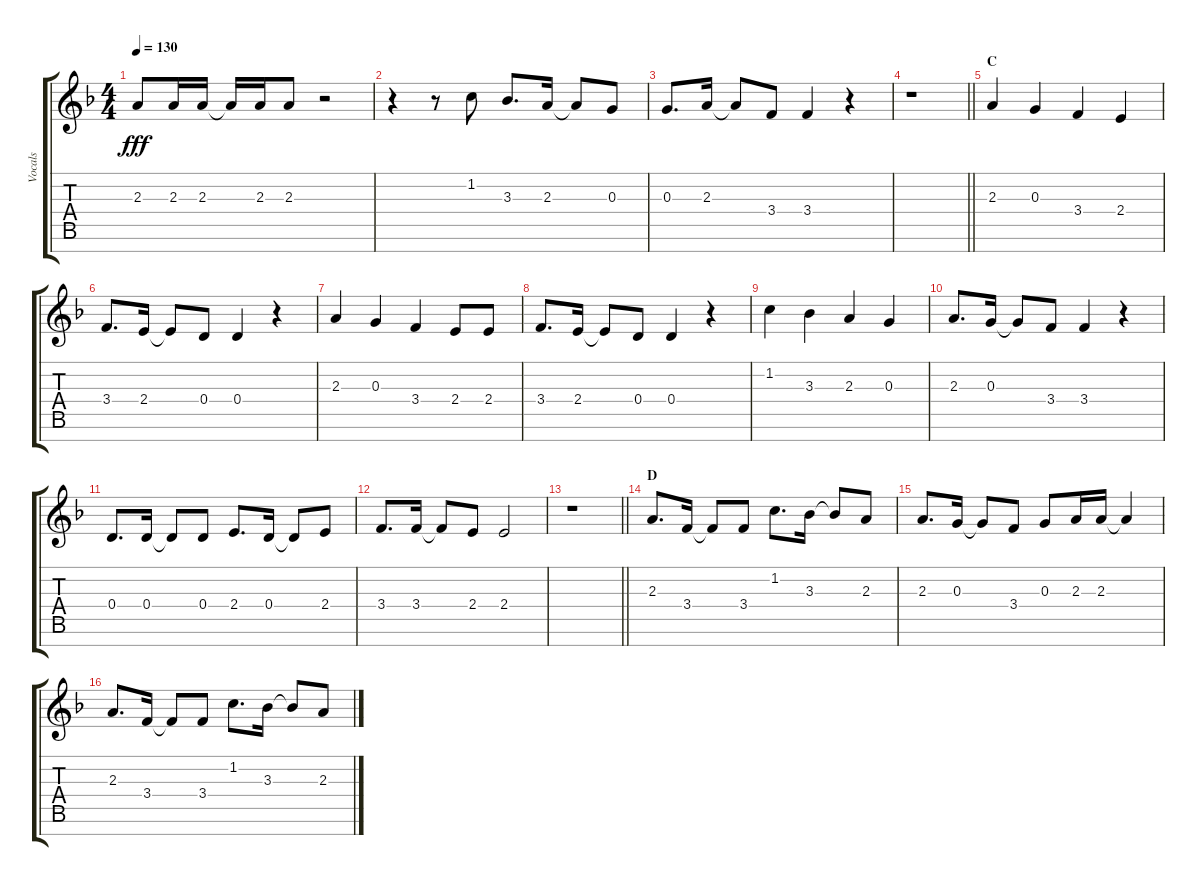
\track ("Vocals" "Vocals") {instrument voiceoohs}
\staff {score tabs}
\tuning (E5 B4 G4 D4 A3 E3 B2) {hide}
\ts (4 4)
\tempo 130
\clef g2
\ks f
2.3.8{dy fff} 2.3.16 2.3.16 2.3{t}.16 2.3.16 2.3.8 r.2 |
r.4 r.8 1.2.8 3.3.8{d} 2.3.16 2.3{t}.8 0.3.8 |
0.3.8{d} 2.3.16 2.3{t}.8 3.4.8 3.4.4 r.4 |
\barLineRight lightlight
r.1 |
\section ("" "C")
2.3.4 0.3.4 3.4.4 2.4.4 |
3.4.8{d} 2.4.16 2.4{t}.8 0.4.8 0.4.4 r.4 |
2.3.4 0.3.4 3.4.4 2.4.8 2.4.8 |
3.4.8{d} 2.4.16 2.4{t}.8 0.4.8 0.4.4 r.4 |
1.2.4 3.3.4 2.3.4 0.3.4 |
2.3.8{d} 0.3.16 0.3{t}.8 3.4.8 3.4.4 r.4 |
0.4.8{d} 0.4.16 0.4{t}.8 0.4.8 2.4.8{d} 0.4.16 0.4{t}.8 2.4.8 |
3.4.8{d} 3.4.16 3.4{t}.8 2.4.8 2.4.2 |
\barLineRight lightlight
r.1 |
\section ("" "D")
2.3.8{d} 3.4.16 3.4{t}.8 3.4.8 1.2.8{d} 3.3.16 3.3{t}.8 2.3.8 |
2.3.8{d} 0.3.16 0.3{t}.8 3.4.8 0.3.8 2.3.16 2.3.16 2.3{t}.4 |
2.3.8{d} 3.4.16 3.4{t}.8 3.4.8 1.2.8{d} 3.3.16 3.3{t}.8 2.3.8
